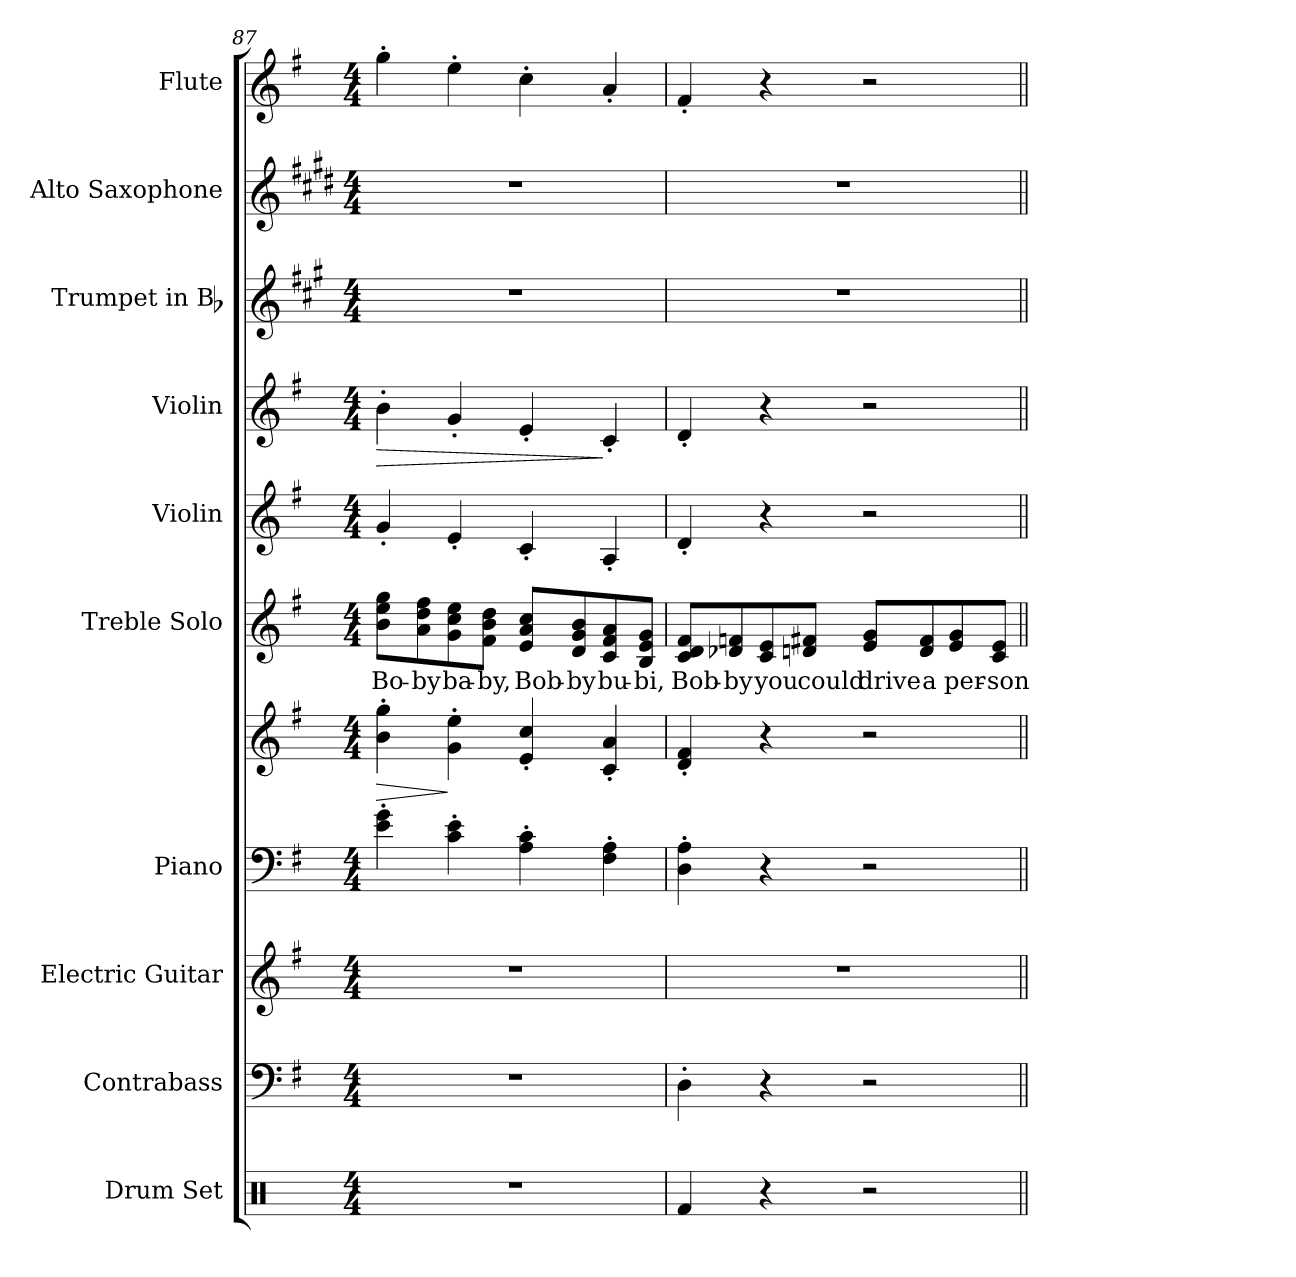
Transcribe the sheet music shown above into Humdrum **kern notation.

**kern	**kern	**kern	**kern	**kern	**dynam	**kern	**text	**kern	**kern	**dynam	**kern	**kern	**kern
*part10	*part9	*part8	*part7	*part7	*part7	*part6	*part6	*part5	*part4	*part4	*part3	*part2	*part1
*staff11	*staff10	*staff9	*staff8	*staff7	*staff7/8	*staff6	*staff6	*staff5	*staff4	*staff4	*staff3	*staff2	*staff1
*I"Drum Set	*I"Contrabass	*I"Electric Guitar	*I"Piano	*	*	*I"Treble Solo	*	*I"Violin	*I"Violin	*	*I"Trumpet in Bb	*I"Alto Saxophone	*I"Flute
*I'Dr.	*I'Cb.	*I'E. Gtr.	*I'Pno.	*	*	*I'Tr. Solo	*	*I'Vln.	*I'Vln.	*	*I'Tpt.	*I'Alto Sax.	*I'Fl.
*clefX	*clefF4	*clefG2	*clefF4	*clefG2	*	*clefG2	*	*clefG2	*clefG2	*	*clefG2	*clefG2	*clefG2
*	*ITrd7c12	*ITrd7c12	*	*	*	*	*	*	*	*	*ITrd1c2	*ITrd5c9	*
*k[]	*k[f#]	*k[f#]	*k[f#]	*k[f#]	*	*k[f#]	*	*k[f#]	*k[f#]	*	*k[f#]	*k[f#]	*k[f#]
*C:	*G:	*G:	*G:	*G:	*	*G:	*	*G:	*G:	*	*G:	*G:	*G:
*M4/4	*M4/4	*M4/4	*M4/4	*M4/4	*	*M4/4	*	*M4/4	*M4/4	*	*M4/4	*M4/4	*M4/4
=87	=87	=87	=87	=87	=87	=87	=87	=87	=87	=87	=87	=87	=87
!	!	!	!	!	!LO:HP:b	!	!	!	!	!	!	!	!
!	!	!	!	!	!	!	!LO:LY:b:color=#000000	!	!	!LO:HP:b	!	!	!
1r	1r	1r	4ei\' 4gi'	4bi\' 4ggi'	>	8bi\ 8eei 8ggiL	Bo-	4g'i/	4b'i\	>	1r	1r	4gg'i\
!	!	!	!	!	!	!	!LO:LY:b:color=#000000	!	!	!	!	!	!
.	.	.	.	.	.	8ai\ 8ddi 8ff#i	-by	.	.	.	.	.	.
!	!	!	!	!	!	!	!LO:LY:b:color=#000000	!	!	!	!	!	!
.	.	.	4ci\' 4ei'	4gi\' 4eei'	]	8gi\ 8cci 8eei	ba-	4e'i/	4g'i/	.	.	.	4ee'i\
!	!	!	!	!	!	!	!LO:LY:b:color=#000000	!	!	!	!	!	!
.	.	.	.	.	.	8f#i\ 8bi 8ddiJ	-by,	.	.	.	.	.	.
!	!	!	!	!	!	!	!LO:LY:b:color=#000000	!	!	!	!	!	!
.	.	.	4Ai\' 4ci'	4ei/' 4cci'	.	8ei/ 8ai 8cciL	Bob-	4c'i/	4e'i/	.	.	.	4cc'i\
!	!	!	!	!	!	!	!LO:LY:b:color=#000000	!	!	!	!	!	!
.	.	.	.	.	.	8di/ 8gi 8bi	-by	.	.	.	.	.	.
!	!	!	!	!	!	!	!LO:LY:b:color=#000000	!	!	!	!	!	!
.	.	.	4F#i\' 4Ai'	4ci/' 4ai'	.	8ci/ 8f#i 8ai	bu-	4A'i/	4c'i/	]	.	.	4a'i/
!	!	!	!	!	!	!	!LO:LY:b:color=#000000	!	!	!	!	!	!
.	.	.	.	.	.	8Bi/ 8ei 8giJ	-bi,	.	.	.	.	.	.
!!LO:PB:g=z
=88	=88	=88	=88	=88	=88	=88	=88	=88	=88	=88	=88	=88	=88
!	!	!	!	!	!	!	!LO:LY:b:color=#000000	!	!	!	!	!	!
4Rfi/	4DD'i\	1r	4Di\' 4Ai'	4di/' 4f#i'	.	8ci/ 8di 8f#iL	Bob-	4d'i/	4d'i/	.	1r	1r	4f#'i/
!	!	!	!	!	!	!	!LO:LY:b:color=#000000	!	!	!	!	!	!
.	.	.	.	.	.	8d-Xi/ 8fni	-by	.	.	.	.	.	.
!	!	!	!	!	!	!	!LO:LY:b:color=#000000	!	!	!	!	!	!
4r	4r	.	4r	4r	.	8ci/ 8ei	you	4r	4r	.	.	.	4r
!	!	!	!	!	!	!	!LO:LY:b:color=#000000	!	!	!	!	!	!
.	.	.	.	.	.	8dni/ 8f#XiJ	could	.	.	.	.	.	.
!	!	!	!	!	!	!	!LO:LY:b:color=#000000	!	!	!	!	!	!
2r	2r	.	2r	2r	.	8ei/ 8giL	drive	2r	2r	.	.	.	2r
!	!	!	!	!	!	!	!LO:LY:b:color=#000000	!	!	!	!	!	!
.	.	.	.	.	.	8di/ 8f#i	a	.	.	.	.	.	.
!	!	!	!	!	!	!	!LO:LY:b:color=#000000	!	!	!	!	!	!
.	.	.	.	.	.	8ei/ 8gi	per-	.	.	.	.	.	.
!	!	!	!	!	!	!	!LO:LY:b:color=#000000	!	!	!	!	!	!
.	.	.	.	.	.	8ci/ 8eiJ	-son	.	.	.	.	.	.
=||	=||	=||	=||	=||	=||	=||	=||	=||	=||	=||	=||	=||	=||
*-	*-	*-	*-	*-	*-	*-	*-	*-	*-	*-	*-	*-	*-
